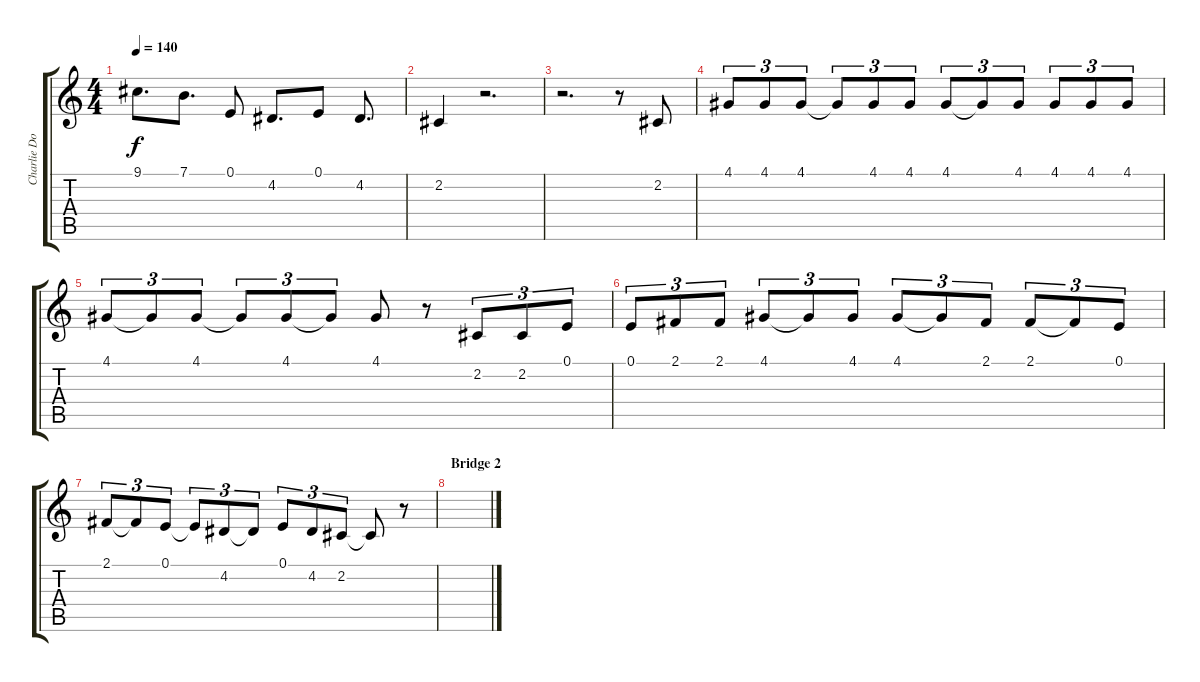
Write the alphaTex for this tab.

\track ("Charlie Dominici Vocals" "Charlie Do") {instrument lead6voice}
\staff {score tabs}
\tuning (E4 B3 G3 D3 A2 E2) {hide}
\ts (4 4)
\tempo 140
\clef g2
\ks c
9.1.8{d dy f} 7.1.8{d} 0.1.8 4.2.8{d} 0.1.8 4.2.8{d} |
2.2.4 r.2{d} |
r.2{d} r.8 2.2.8 |
4.1.8{tu (3 2)} 4.1.8{tu (3 2)} 4.1.8{tu (3 2)} 4.1{t}.8{tu (3 2)} 4.1.8{tu (3 2)} 4.1.8{tu (3 2)} 4.1.8{tu (3 2)} 4.1{t}.8{tu (3 2)} 4.1.8{tu (3 2)} 4.1.8{tu (3 2)} 4.1.8{tu (3 2)} 4.1.8{tu (3 2)} |
4.1.8{tu (3 2)} 4.1{t}.8{tu (3 2)} 4.1.8{tu (3 2)} 4.1{t}.8{tu (3 2)} 4.1.8{tu (3 2)} 4.1{t}.8{tu (3 2)} 4.1.8 r.8 2.2.8{tu (3 2)} 2.2.8{tu (3 2)} 0.1.8{tu (3 2)} |
0.1.8{tu (3 2)} 2.1.8{tu (3 2)} 2.1.8{tu (3 2)} 4.1.8{tu (3 2)} 4.1{t}.8{tu (3 2)} 4.1.8{tu (3 2)} 4.1.8{tu (3 2)} 4.1{t}.8{tu (3 2)} 2.1.8{tu (3 2)} 2.1.8{tu (3 2)} 2.1{t}.8{tu (3 2)} 0.1.8{tu (3 2)} |
2.1.8{tu (3 2)} 2.1{t}.8{tu (3 2)} 0.1.8{tu (3 2)} 0.1{t}.8{tu (3 2)} 4.2.8{tu (3 2)} 4.2{t}.8{tu (3 2)} 0.1.8{tu (3 2)} 4.2.8{tu (3 2)} 2.2.8{tu (3 2)} 2.2{t}.8 r.8 |
\section ("" "Bridge 2")
